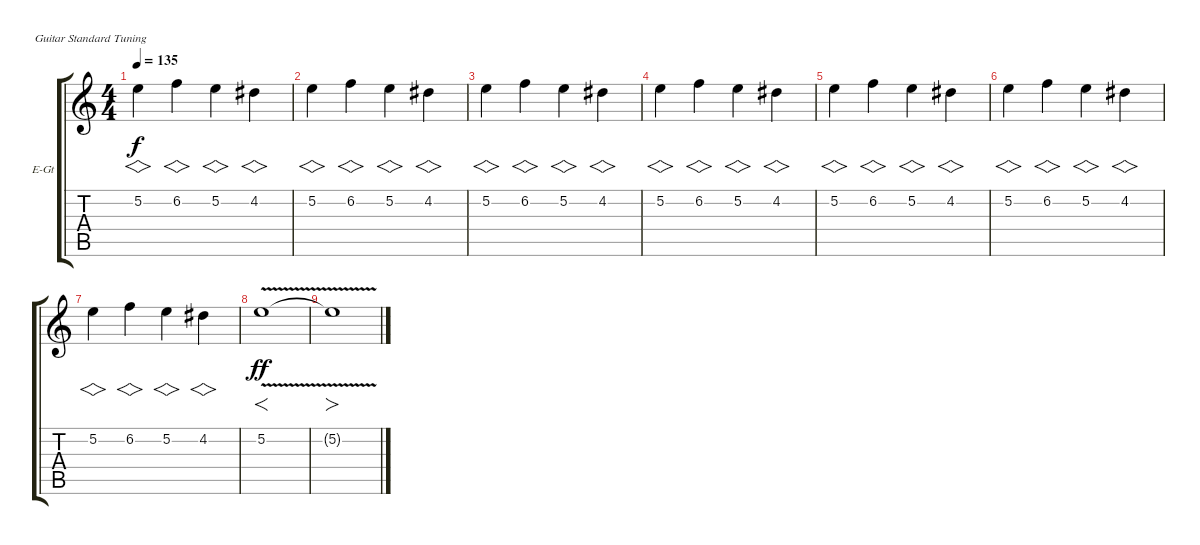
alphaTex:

\defaultSystemsLayout 4
\bracketExtendMode groupsimilarinstruments
\firstSystemTrackNameOrientation horizontal
\otherSystemsTrackNameOrientation horizontal
\track ("Cook" "E-Gt") {instrument electricguitarclean}
\staff {score tabs}
\tuning (E4 B3 G3 D3 A2 E2)
\ts (4 4)
\tempo 135
\clef g2
\ks c
5.2.4{vs dy f} 6.2.4{vs} 5.2.4{vs} 4.2.4{vs} |
5.2.4{vs} 6.2.4{vs} 5.2.4{vs} 4.2.4{vs} |
5.2.4{vs} 6.2.4{vs} 5.2.4{vs} 4.2.4{vs} |
5.2.4{vs} 6.2.4{vs} 5.2.4{vs} 4.2.4{vs} |
5.2.4{vs} 6.2.4{vs} 5.2.4{vs} 4.2.4{vs} |
5.2.4{vs} 6.2.4{vs} 5.2.4{vs} 4.2.4{vs} |
5.2.4{vs} 6.2.4{vs} 5.2.4{vs} 4.2.4{vs} |
5.2{v}.1{f dy ff} |
5.2{t}.1{fo}
